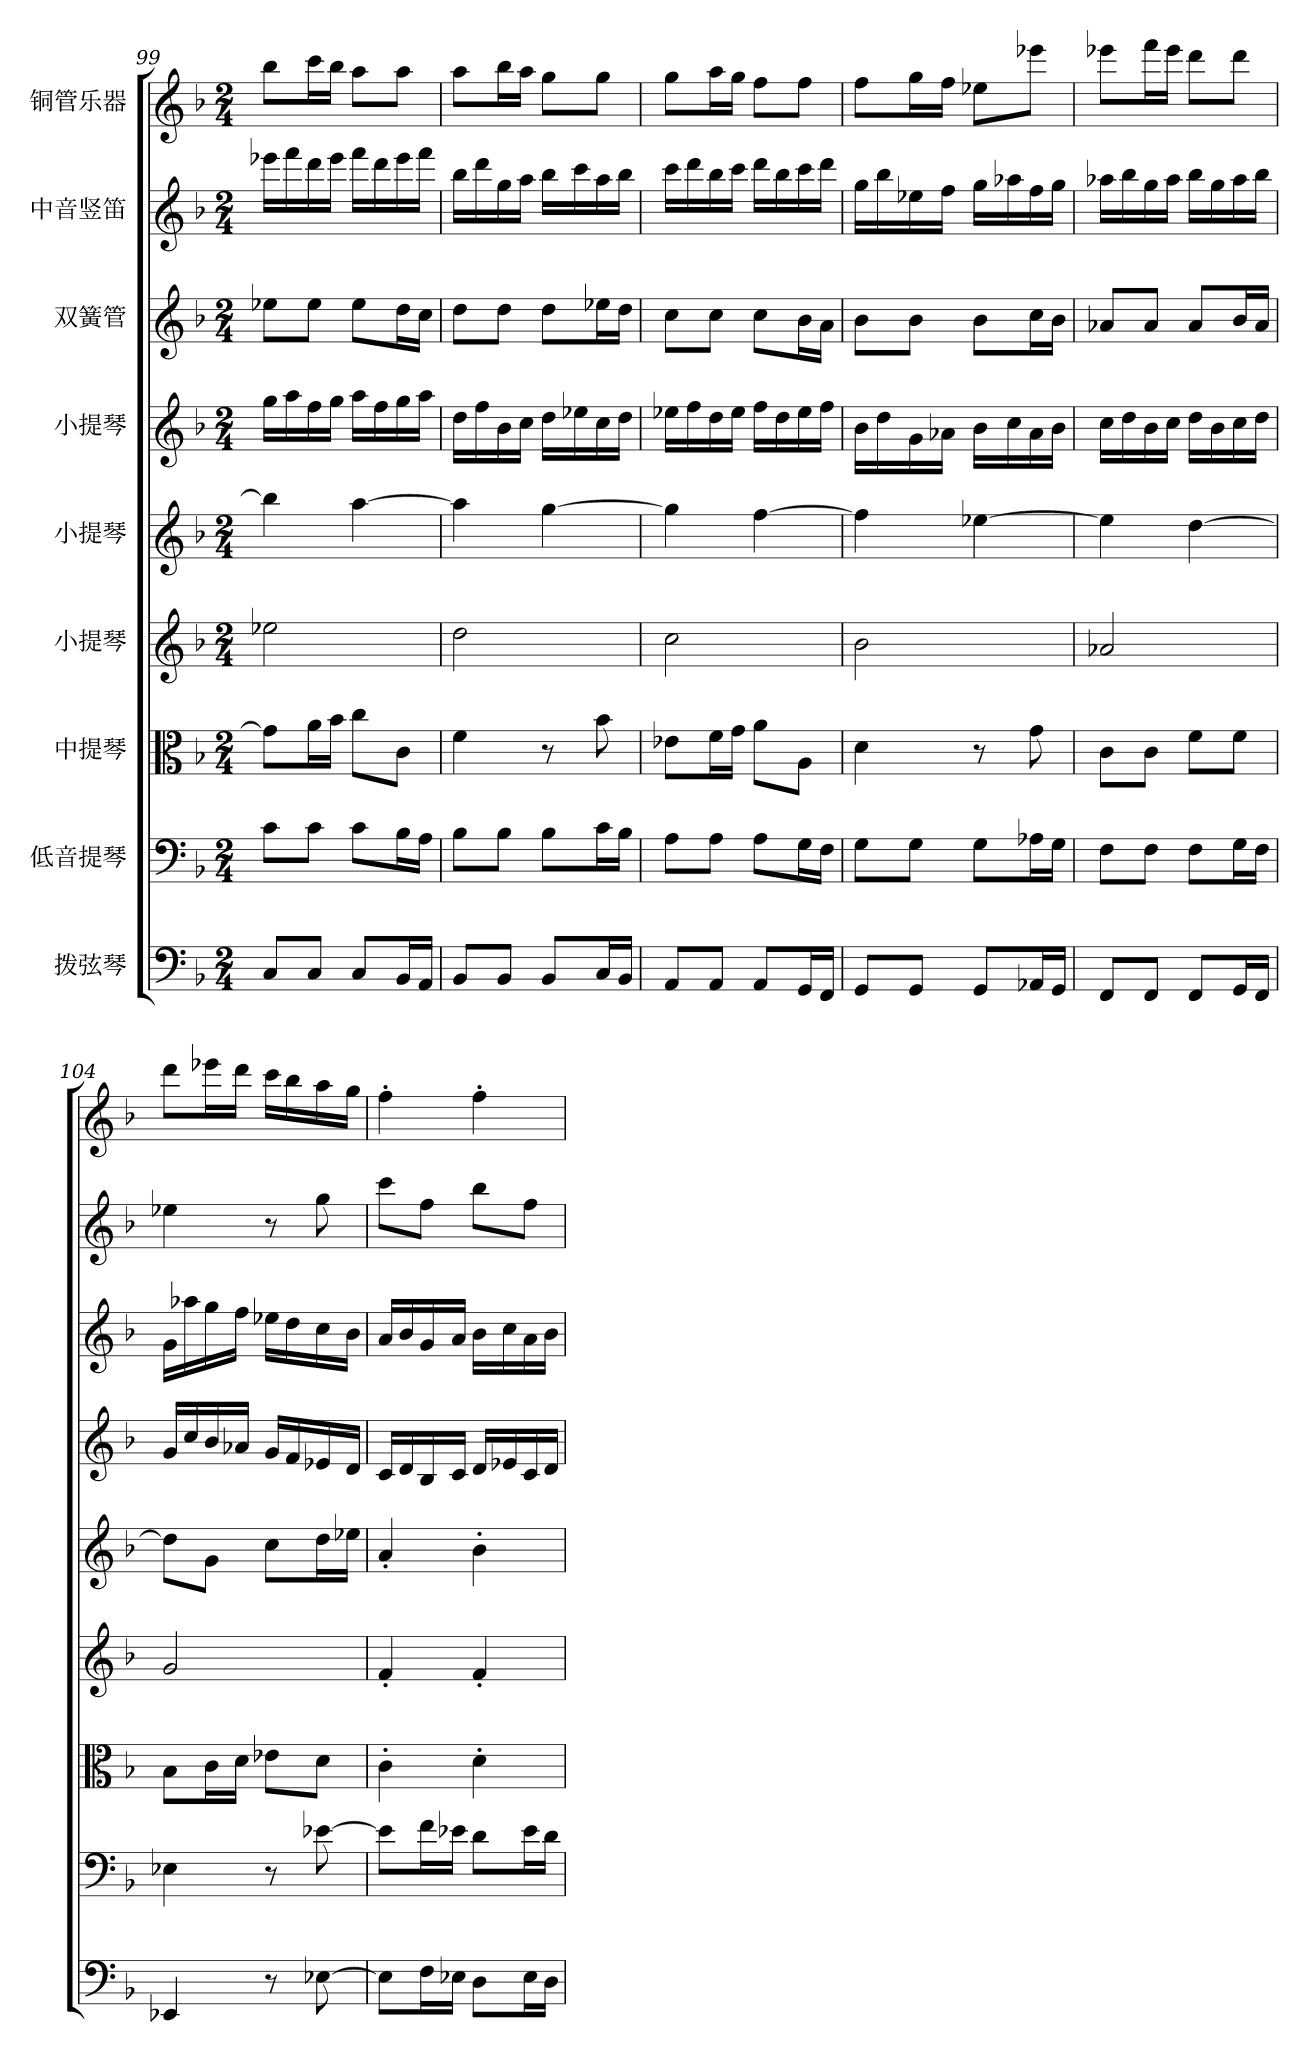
**kern	**kern	**kern	**kern	**kern	**kern	**kern	**kern	**kern
*part9	*part8	*part7	*part6	*part5	*part4	*part3	*part2	*part1
*staff9	*staff8	*staff7	*staff6	*staff5	*staff4	*staff3	*staff2	*staff1
*I"拨弦琴	*I"低音提琴	*I"中提琴	*I"小提琴	*I"小提琴	*I"小提琴	*I"双簧管	*I"中音竖笛	*I"铜管乐器
!!LO:PB:g=z
*clefF4	*clefF4	*clefC3	*clefG2	*clefG2	*clefG2	*clefG2	*clefG2	*clefG2
*	*ITrd7c12	*	*	*	*	*	*	*
*k[b-]	*k[b-]	*k[b-]	*k[b-]	*k[b-]	*k[b-]	*k[b-]	*k[b-]	*k[b-]
*M2/4	*M2/4	*M2/4	*M2/4	*M2/4	*M2/4	*M2/4	*M2/4	*M2/4
=99	=99	=99	=99	=99	=99	=99	=99	=99
8C/L	8C\L	8g\L]	2ee-X\	4bb-\]	16gg\LL	8ee-X\L	16eee-X\LL	8bb-\L
.	.	.	.	.	16aa\	.	16fff\	.
8C/J	8C\J	16a\L	.	.	16ff\	8ee-\J	16ddd\	16ccc\L
.	.	16b-\JJ	.	.	16gg\JJ	.	16eee-\JJ	16bb-\JJ
8C/L	8C\L	8cc\L	.	[4aa\	16aa\LL	8ee-\L	16fff\LL	8aa\L
.	.	.	.	.	16ff\	.	16ddd\	.
16BB-/L	16BB-\L	8c\J	.	.	16gg\	16dd\L	16eee-\	8aa\J
16AA/JJ	16AA\JJ	.	.	.	16aa\JJ	16cc\JJ	16fff\JJ	.
=100	=100	=100	=100	=100	=100	=100	=100	=100
8BB-/L	8BB-\L	4f\	2dd\	4aa\]	16dd\LL	8dd\L	16bb-\LL	8aa\L
.	.	.	.	.	16ff\	.	16ddd\	.
8BB-/J	8BB-\J	.	.	.	16b-\	8dd\J	16gg\	16bb-\L
.	.	.	.	.	16cc\JJ	.	16aa\JJ	16aa\JJ
8BB-/L	8BB-\L	8r	.	[4gg\	16dd\LL	8dd\L	16bb-\LL	8gg\L
.	.	.	.	.	16ee-X\	.	16ccc\	.
16C/L	16C\L	8b-\	.	.	16cc\	16ee-X\L	16aa\	8gg\J
16BB-/JJ	16BB-\JJ	.	.	.	16dd\JJ	16dd\JJ	16bb-\JJ	.
=101	=101	=101	=101	=101	=101	=101	=101	=101
8AA/L	8AA\L	8e-X\L	2cc\	4gg\]	16ee-X\LL	8cc\L	16ccc\LL	8gg\L
.	.	.	.	.	16ff\	.	16ddd\	.
8AA/J	8AA\J	16f\L	.	.	16dd\	8cc\J	16bb-\	16aa\L
.	.	16g\JJ	.	.	16ee-\JJ	.	16ccc\JJ	16gg\JJ
8AA/L	8AA\L	8a\L	.	[4ff\	16ff\LL	8cc\L	16ddd\LL	8ff\L
.	.	.	.	.	16dd\	.	16bb-\	.
16GG/L	16GG\L	8A\J	.	.	16ee-\	16b-\L	16ccc\	8ff\J
16FF/JJ	16FF\JJ	.	.	.	16ff\JJ	16a\JJ	16ddd\JJ	.
!!LO:PB:g=z
=102	=102	=102	=102	=102	=102	=102	=102	=102
8GG/L	8GG\L	4d\	2b-\	4ff\]	16b-\LL	8b-\L	16gg\LL	8ff\L
.	.	.	.	.	16dd\	.	16bb-\	.
8GG/J	8GG\J	.	.	.	16g\	8b-\J	16ee-X\	16gg\L
.	.	.	.	.	16a-X\JJ	.	16ff\JJ	16ff\JJ
8GG/L	8GG\L	8r	.	[4ee-X\	16b-\LL	8b-\L	16gg\LL	8ee-X\L
.	.	.	.	.	16cc\	.	16aa-X\	.
16AA-X/L	16AA-X\L	8g\	.	.	16a-\	16cc\L	16ff\	8eee-X\J
16GG/JJ	16GG\JJ	.	.	.	16b-\JJ	16b-\JJ	16gg\JJ	.
=103	=103	=103	=103	=103	=103	=103	=103	=103
8FF/L	8FF\L	8c\L	2a-X/	4ee-\]	16cc\LL	8a-X/L	16aa-X\LL	8eee-X\L
.	.	.	.	.	16dd\	.	16bb-\	.
8FF/J	8FF\J	8c\J	.	.	16b-\	8a-/J	16gg\	16fff\L
.	.	.	.	.	16cc\JJ	.	16aa-\JJ	16eee-\JJ
8FF/L	8FF\L	8f\L	.	[4dd\	16dd\LL	8a-/L	16bb-\LL	8ddd\L
.	.	.	.	.	16b-\	.	16gg\	.
16GG/L	16GG\L	8f\J	.	.	16cc\	16b-/L	16aa-\	8ddd\J
16FF/JJ	16FF\JJ	.	.	.	16dd\JJ	16a-/JJ	16bb-\JJ	.
=104	=104	=104	=104	=104	=104	=104	=104	=104
4EE-X/	4EE-X\	8B-\L	2g/	8dd\L]	16g/LL	16g\LL	4ee-X\	8ddd\L
.	.	.	.	.	16cc/	16aa-X\	.	.
.	.	16c\L	.	8g\J	16b-/	16gg\	.	16eee-X\L
.	.	16d\JJ	.	.	16a-X/JJ	16ff\JJ	.	16ddd\JJ
8r	8r	8e-X\L	.	8cc\L	16g/LL	16ee-X\LL	8r	16ccc\LL
.	.	.	.	.	16f/	16dd\	.	16bb-\
[8E-X\	[8E-X\	8d\J	.	16dd\L	16e-X/	16cc\	8gg\	16aa\
.	.	.	.	16ee-X\JJ	16d/JJ	16b-\JJ	.	16gg\JJ
!!LO:PB:g=z
=105	=105	=105	=105	=105	=105	=105	=105	=105
8E-\L]	8E-\L]	4c'\	4f'/	4a'/	16c/LL	16a/LL	8ccc\L	4ff'\
.	.	.	.	.	16d/	16b-/	.	.
16F\L	16F\L	.	.	.	16B-/	16g/	8ff\J	.
16E-X\JJ	16E-X\JJ	.	.	.	16c/JJ	16a/JJ	.	.
8D\L	8D\L	4d'\	4f'/	4b-'\	16d/LL	16b-\LL	8bb-\L	4ff'\
.	.	.	.	.	16e-X/	16cc\	.	.
16E-\L	16E-\L	.	.	.	16c/	16a\	8ff\J	.
16D\JJ	16D\JJ	.	.	.	16d/JJ	16b-\JJ	.	.
=	=	=	=	=	=	=	=	=
*-	*-	*-	*-	*-	*-	*-	*-	*-
